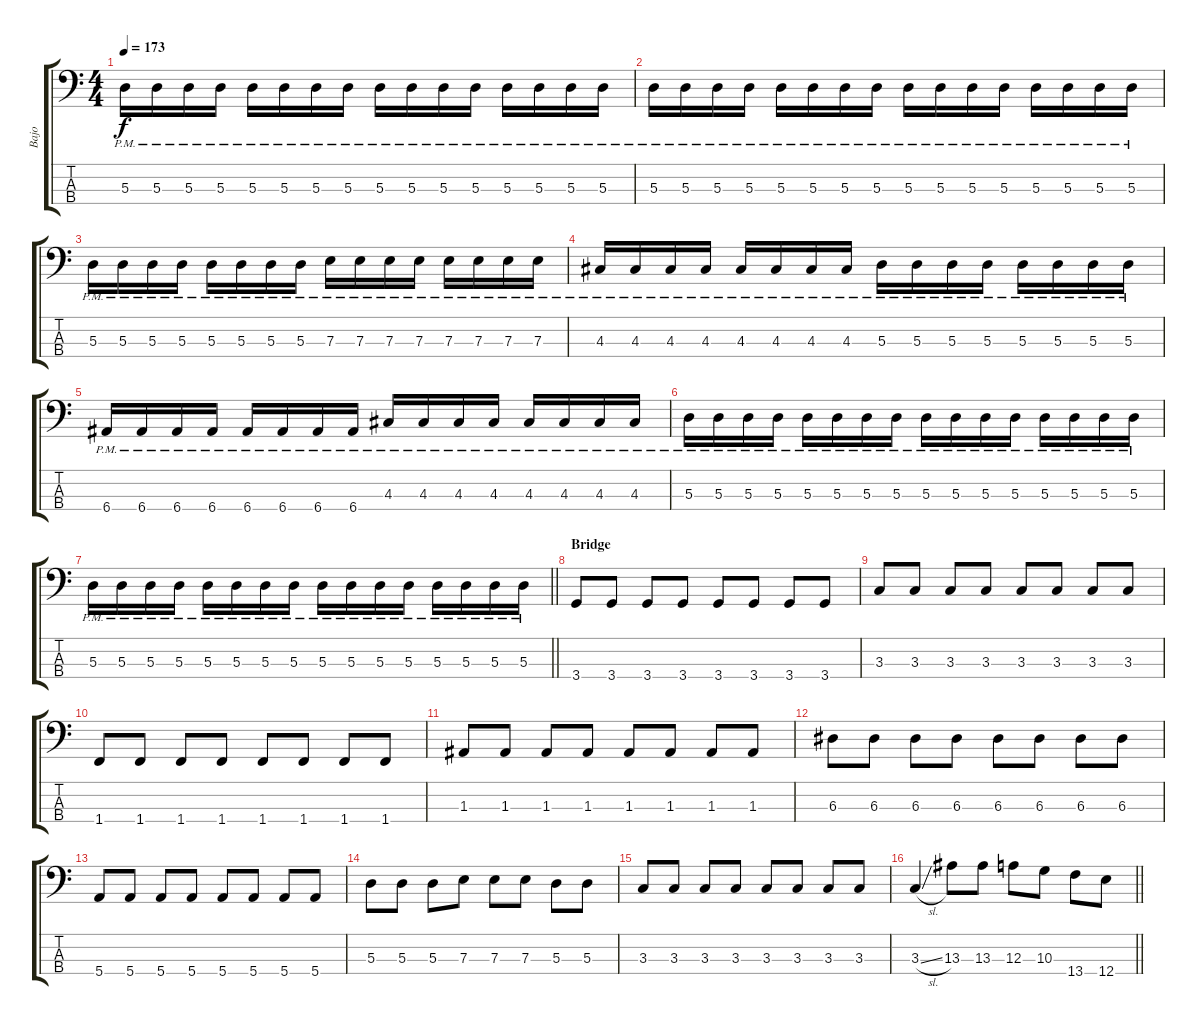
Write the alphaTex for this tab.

\track ("Bajo" "Bajo") {instrument electricbassfinger}
\staff {score tabs}
\tuning (G2 D2 A1 E1) {hide}
\ts (4 4)
\tempo 173
\clef f4
\ks c
5.3{pm}.16{dy f} 5.3{pm}.16 5.3{pm}.16 5.3{pm}.16 5.3{pm}.16 5.3{pm}.16 5.3{pm}.16 5.3{pm}.16 5.3{pm}.16 5.3{pm}.16 5.3{pm}.16 5.3{pm}.16 5.3{pm}.16 5.3{pm}.16 5.3{pm}.16 5.3{pm}.16 |
5.3{pm}.16 5.3{pm}.16 5.3{pm}.16 5.3{pm}.16 5.3{pm}.16 5.3{pm}.16 5.3{pm}.16 5.3{pm}.16 5.3{pm}.16 5.3{pm}.16 5.3{pm}.16 5.3{pm}.16 5.3{pm}.16 5.3{pm}.16 5.3{pm}.16 5.3{pm}.16 |
5.3{pm}.16 5.3{pm}.16 5.3{pm}.16 5.3{pm}.16 5.3{pm}.16 5.3{pm}.16 5.3{pm}.16 5.3{pm}.16 7.3{pm}.16 7.3{pm}.16 7.3{pm}.16 7.3{pm}.16 7.3{pm}.16 7.3{pm}.16 7.3{pm}.16 7.3{pm}.16 |
4.3{pm}.16 4.3{pm}.16 4.3{pm}.16 4.3{pm}.16 4.3{pm}.16 4.3{pm}.16 4.3{pm}.16 4.3{pm}.16 5.3{pm}.16 5.3{pm}.16 5.3{pm}.16 5.3{pm}.16 5.3{pm}.16 5.3{pm}.16 5.3{pm}.16 5.3{pm}.16 |
6.4{pm}.16 6.4{pm}.16 6.4{pm}.16 6.4{pm}.16 6.4{pm}.16 6.4{pm}.16 6.4{pm}.16 6.4{pm}.16 4.3{pm}.16 4.3{pm}.16 4.3{pm}.16 4.3{pm}.16 4.3{pm}.16 4.3{pm}.16 4.3{pm}.16 4.3{pm}.16 |
5.3{pm}.16 5.3{pm}.16 5.3{pm}.16 5.3{pm}.16 5.3{pm}.16 5.3{pm}.16 5.3{pm}.16 5.3{pm}.16 5.3{pm}.16 5.3{pm}.16 5.3{pm}.16 5.3{pm}.16 5.3{pm}.16 5.3{pm}.16 5.3{pm}.16 5.3{pm}.16 |
\barLineRight lightlight
5.3{pm}.16 5.3{pm}.16 5.3{pm}.16 5.3{pm}.16 5.3{pm}.16 5.3{pm}.16 5.3{pm}.16 5.3{pm}.16 5.3{pm}.16 5.3{pm}.16 5.3{pm}.16 5.3{pm}.16 5.3{pm}.16 5.3{pm}.16 5.3{pm}.16 5.3{pm}.16 |
\section ("" "Bridge")
3.4.8 3.4.8 3.4.8 3.4.8 3.4.8 3.4.8 3.4.8 3.4.8 |
3.3.8 3.3.8 3.3.8 3.3.8 3.3.8 3.3.8 3.3.8 3.3.8 |
1.4.8 1.4.8 1.4.8 1.4.8 1.4.8 1.4.8 1.4.8 1.4.8 |
1.3.8 1.3.8 1.3.8 1.3.8 1.3.8 1.3.8 1.3.8 1.3.8 |
6.3.8 6.3.8 6.3.8 6.3.8 6.3.8 6.3.8 6.3.8 6.3.8 |
5.4.8 5.4.8 5.4.8 5.4.8 5.4.8 5.4.8 5.4.8 5.4.8 |
5.3.8 5.3.8 5.3.8 7.3.8 7.3.8 7.3.8 5.3.8 5.3.8 |
3.3.8 3.3.8 3.3.8 3.3.8 3.3.8 3.3.8 3.3.8 3.3.8 |
\barLineRight lightlight
3.3{sl}.4 13.3.8 13.3.8 12.3.8 10.3.8 13.4.8 12.4.8
